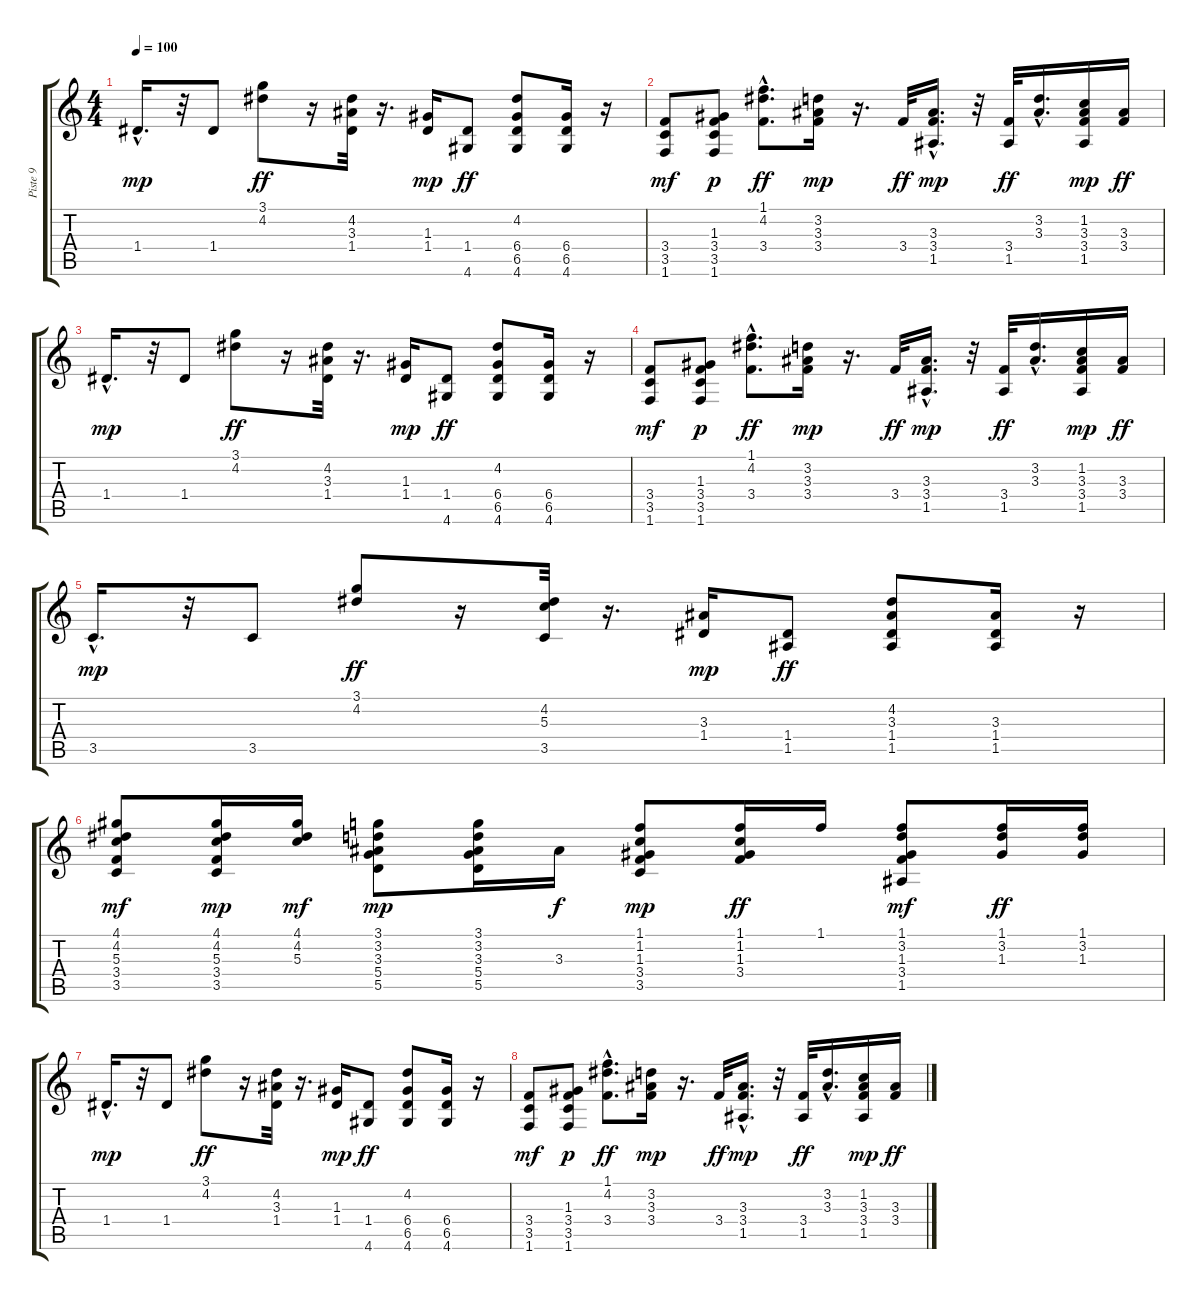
\track ("Piste 9" "Piste 9") {instrument acousticguitarnylon}
\staff {score tabs}
\tuning (E4 B3 G3 D3 A2 E2) {hide}
\ts (4 4)
\tempo 100
\clef g2
\ks c
1.4{hac}.16{d dy mp} r.32 1.4.8 (3.1 4.2).8{dy ff} r.16 (4.2 3.3 1.4).32 r.16{d} (1.3 1.4).16{dy mp} (1.4 4.6).8{dy ff} (4.2 6.4 6.5 4.6).8 (6.4 6.5 4.6).16 r.16 |
(3.4 3.5 1.6).8{dy mf} (1.3 3.4 3.5 1.6).8{dy p} (1.1{hac} 4.2{hac} 3.4{hac}).8{d dy ff} (3.2 3.3 3.4).16{dy mp} r.16{d} 3.4.32{dy ff} (3.3{hac} 3.4{hac} 1.5{hac}).16{d dy mp} r.32 (3.4 1.5).32{dy ff} (3.2{hac} 3.3{hac}).16{d} (1.2 3.3 3.4 1.5).16{dy mp} (3.3 3.4).16{dy ff} |
1.4{hac}.16{d dy mp} r.32 1.4.8 (3.1 4.2).8{dy ff} r.16 (4.2 3.3 1.4).32 r.16{d} (1.3 1.4).16{dy mp} (1.4 4.6).8{dy ff} (4.2 6.4 6.5 4.6).8 (6.4 6.5 4.6).16 r.16 |
(3.4 3.5 1.6).8{dy mf} (1.3 3.4 3.5 1.6).8{dy p} (1.1{hac} 4.2{hac} 3.4{hac}).8{d dy ff} (3.2 3.3 3.4).16{dy mp} r.16{d} 3.4.32{dy ff} (3.3{hac} 3.4{hac} 1.5{hac}).16{d dy mp} r.32 (3.4 1.5).32{dy ff} (3.2{hac} 3.3{hac}).16{d} (1.2 3.3 3.4 1.5).16{dy mp} (3.3 3.4).16{dy ff} |
3.5{hac}.16{d dy mp} r.32 3.5.8 (3.1 4.2).8{dy ff} r.16 (4.2 5.3 3.5).32 r.16{d} (3.3 1.4).16{dy mp} (1.4 1.5).8{dy ff} (4.2 3.3 1.4 1.5).8 (3.3 1.4 1.5).16 r.16 |
(4.1 4.2 5.3 3.4 3.5).8{dy mf} (4.1 4.2 5.3 3.4 3.5).16{dy mp} (4.1 4.2 5.3).16{dy mf} (3.1 3.2 3.3 5.4 5.5).8{dy mp} (3.1 3.2 3.3 5.4 5.5).16 3.3.16{dy f} (1.1 1.2 1.3 3.4 3.5).8{dy mp} (1.1 1.2 1.3 3.4).16{dy ff} 1.1.16 (1.1 3.2 1.3 3.4 1.5).8{dy mf} (1.1 3.2 1.3).16{dy ff} (1.1 3.2 1.3).16 |
1.4{hac}.16{d dy mp} r.32 1.4.8 (3.1 4.2).8{dy ff} r.16 (4.2 3.3 1.4).32 r.16{d} (1.3 1.4).16{dy mp} (1.4 4.6).8{dy ff} (4.2 6.4 6.5 4.6).8 (6.4 6.5 4.6).16 r.16 |
(3.4 3.5 1.6).8{dy mf} (1.3 3.4 3.5 1.6).8{dy p} (1.1{hac} 4.2{hac} 3.4{hac}).8{d dy ff} (3.2 3.3 3.4).16{dy mp} r.16{d} 3.4.32{dy ff} (3.3{hac} 3.4{hac} 1.5{hac}).16{d dy mp} r.32 (3.4 1.5).32{dy ff} (3.2{hac} 3.3{hac}).16{d} (1.2 3.3 3.4 1.5).16{dy mp} (3.3 3.4).16{dy ff}
